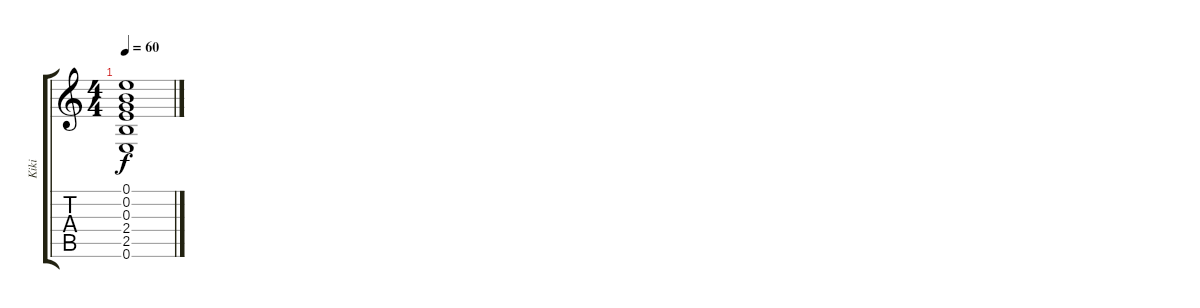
\track ("Kiki" "Kiki") {instrument acousticguitarsteel}
\staff {score tabs}
\tuning (E4 B3 G3 D3 A2 E2) {hide}
\ts (4 4)
\tempo 60
\clef g2
\ks c
(0.1{t} 0.2{t} 0.3{t} 2.4{t} 2.5{t} 0.6{t}).1{dy f}
